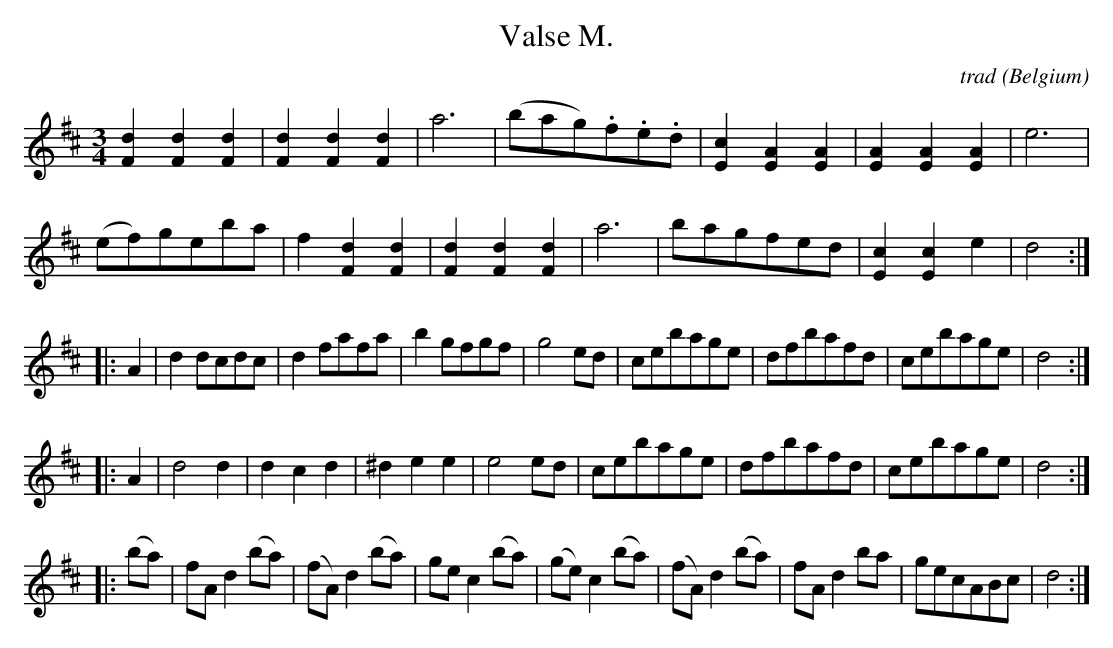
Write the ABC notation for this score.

X:1
T:Valse M.
C:trad
O:Belgium
M:3/4
L:1/8
K:Dmaj
[Fd]2[Fd]2[Fd]2|[Fd]2[Fd]2[Fd]2|a6|(bag).f.e.d|[Ec]2[EA]2[EA]2|[EA]2[EA]2[EA]2|e6|
(ef)geba|f2[Fd]2[Fd]2|[Fd]2[Fd]2[Fd]2|a6|bagfed|[Ec]2[Ec]2e2|d4:|
|:A2|d2dcdc|d2fafa|b2gfgf|g4ed|cebage|dfbafd|cebage|d4:|
|:A2|d4d2|d2c2d2|^d2e2e2|e4ed|cebage|dfbafd|cebage|d4:|
|:(ba)|fAd2(ba)|(fA)d2(ba)|gec2(ba)|(ge)c2(ba)|(fA)d2(ba)|fAd2ba|gecABc|d4:|]
